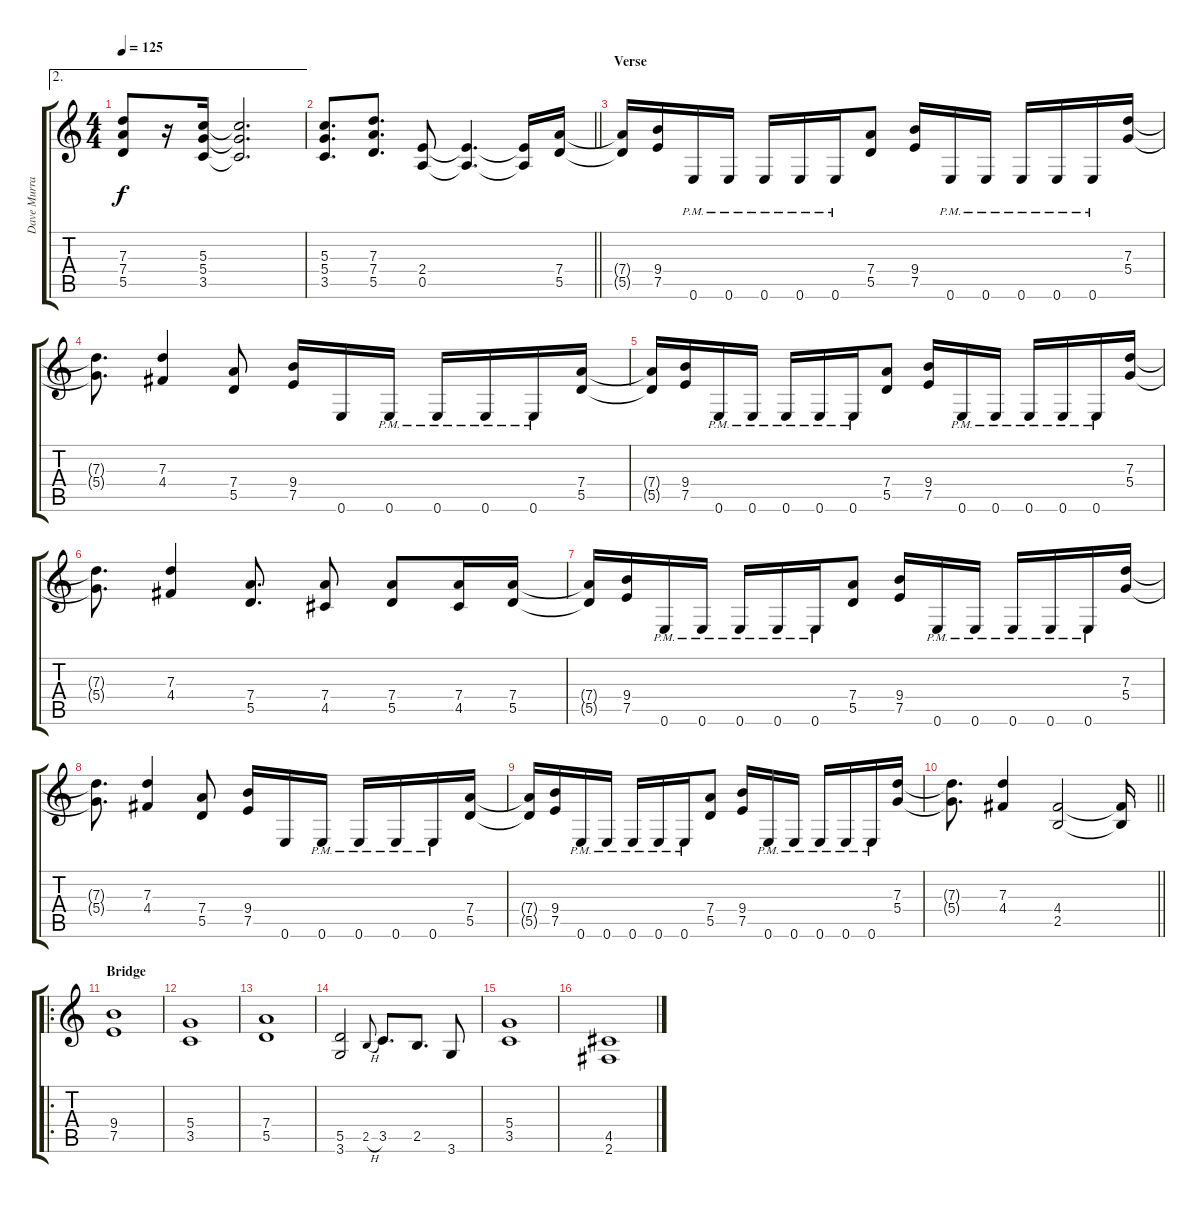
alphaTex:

\track ("Dave Murray" "Dave Murra") {instrument distortionguitar}
\staff {score tabs}
\tuning (E4 B3 G3 D3 A2 E2) {hide}
\ae 2
\ts (4 4)
\tempo 125
\clef g2
\ks c
(7.3 7.4 5.5).8{dy f} r.16 (5.3 5.4 3.5).16 (5.3{t} 5.4{t} 3.5{t}).2{d} |
\barLineRight lightlight
(5.3 5.4 3.5).8{d} (7.3 7.4 5.5).8{d} (2.4 0.5).8 (2.4{t} 0.5{t}).4{d} (2.4{t} 0.5{t}).16 (7.4 5.5).16 |
\section ("" "Verse")
(7.4{t} 5.5{t}).16 (9.4 7.5).16 0.6{pm}.16 0.6{pm}.16 0.6{pm}.16 0.6{pm}.16 0.6{pm}.16 (7.4 5.5).8 (9.4 7.5).16 0.6{pm}.16 0.6{pm}.16 0.6{pm}.16 0.6{pm}.16 0.6{pm}.16 (7.3 5.4).16 |
(7.3{t} 5.4{t}).8{d} (7.3 4.4).4 (7.4 5.5).8 (9.4 7.5).16 0.6.16 0.6{pm}.16 0.6{pm}.16 0.6{pm}.16 0.6{pm}.16 (7.4 5.5).16 |
(7.4{t} 5.5{t}).16 (9.4 7.5).16 0.6{pm}.16 0.6{pm}.16 0.6{pm}.16 0.6{pm}.16 0.6{pm}.16 (7.4 5.5).8 (9.4 7.5).16 0.6{pm}.16 0.6{pm}.16 0.6{pm}.16 0.6{pm}.16 0.6{pm}.16 (7.3 5.4).16 |
(7.3{t} 5.4{t}).8{d} (7.3 4.4).4 (7.4 5.5).8{d} (7.4 4.5).8 (7.4 5.5).8 (7.4 4.5).16 (7.4 5.5).16 |
(7.4{t} 5.5{t}).16 (9.4 7.5).16 0.6{pm}.16 0.6{pm}.16 0.6{pm}.16 0.6{pm}.16 0.6{pm}.16 (7.4 5.5).8 (9.4 7.5).16 0.6{pm}.16 0.6{pm}.16 0.6{pm}.16 0.6{pm}.16 0.6{pm}.16 (7.3 5.4).16 |
(7.3{t} 5.4{t}).8{d} (7.3 4.4).4 (7.4 5.5).8 (9.4 7.5).16 0.6.16 0.6{pm}.16 0.6{pm}.16 0.6{pm}.16 0.6{pm}.16 (7.4 5.5).16 |
(7.4{t} 5.5{t}).16 (9.4 7.5).16 0.6{pm}.16 0.6{pm}.16 0.6{pm}.16 0.6{pm}.16 0.6{pm}.16 (7.4 5.5).8 (9.4 7.5).16 0.6{pm}.16 0.6{pm}.16 0.6{pm}.16 0.6{pm}.16 0.6{pm}.16 (7.3 5.4).16 |
\barLineRight lightlight
(7.3{t} 5.4{t}).8{d} (7.3 4.4).4 (4.4 2.5).2 (4.4{t} 2.5{t}).16 |
\ro
\section ("" "Bridge")
(9.4 7.5).1 |
(5.4 3.5).1 |
(7.4 5.5).1 |
(5.5 3.6).2 2.5{h}.8{gr onbeat} 3.5.8{d} 2.5.8{d} 3.6.8 |
(5.4 3.5).1 |
(4.5 2.6).1
